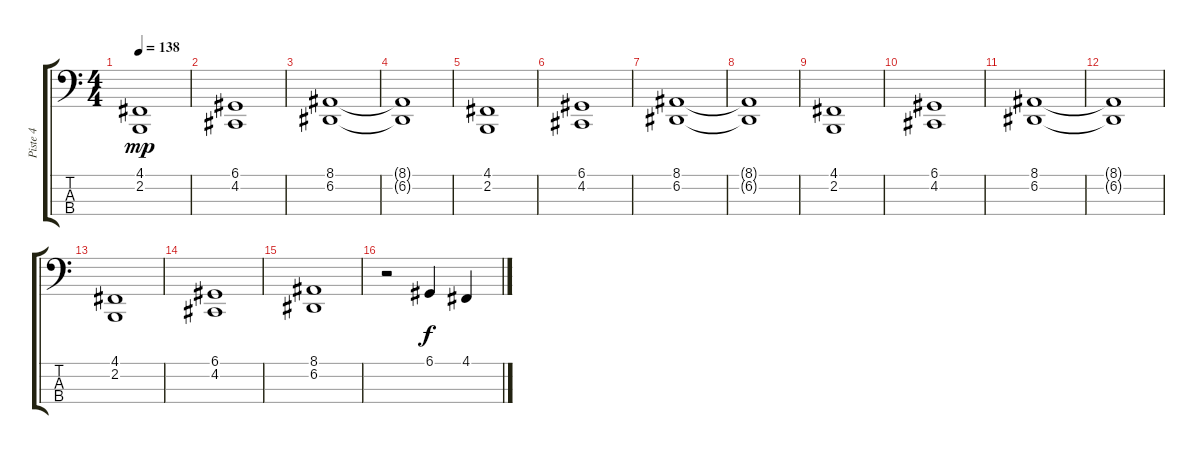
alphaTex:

\track ("Piste 4" "Piste 4") {instrument lead8bassandlead}
\staff {score tabs}
\tuning (D2 A1 E1 B0) {hide}
\ts (4 4)
\tempo 138
\clef f4
\ks c
(4.1 2.2).1{dy mp} |
(6.1 4.2).1 |
(8.1 6.2).1 |
(8.1{t} 6.2{t}).1 |
(4.1 2.2).1 |
(6.1 4.2).1 |
(8.1 6.2).1 |
(8.1{t} 6.2{t}).1 |
(4.1 2.2).1 |
(6.1 4.2).1 |
(8.1 6.2).1 |
(8.1{t} 6.2{t}).1 |
(4.1 2.2).1 |
(6.1 4.2).1 |
(8.1 6.2).1 |
r.2 6.1.4{dy f} 4.1.4
